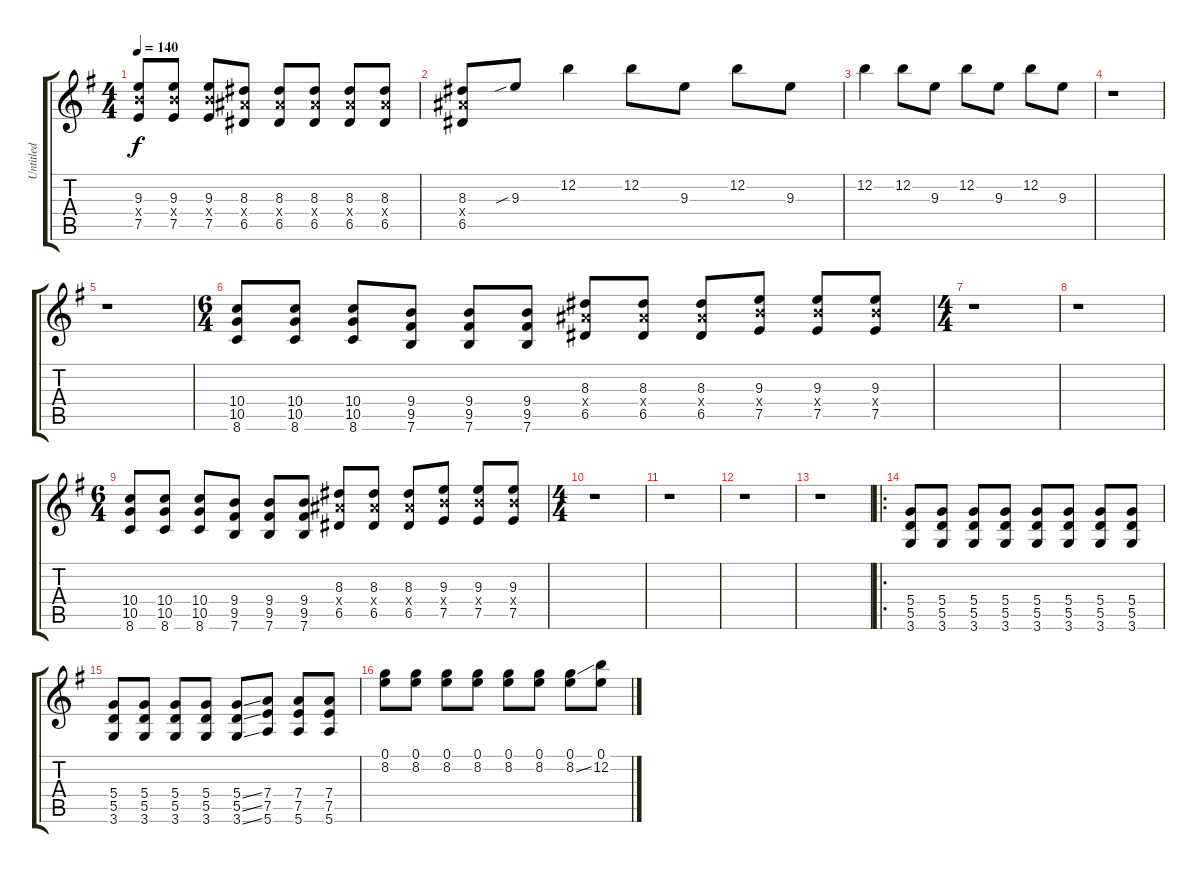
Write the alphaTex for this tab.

\track ("Untitled" "Untitled") {instrument distortionguitar}
\staff {score tabs}
\tuning (E4 B3 G3 D3 A2 E2) {hide}
\ts (4 4)
\tempo 140
\clef g2
\ks g
(9.3 9.4{x} 7.5).8{dy f} (9.3 9.4{x} 7.5).8 (9.3 9.4{x} 7.5).8 (8.3 8.4{x} 6.5).8 (8.3 8.4{x} 6.5).8 (8.3 8.4{x} 6.5).8 (8.3 8.4{x} 6.5).8 (8.3 8.4{x} 6.5).8 |
(8.3 8.4{x} 6.5).8 9.3{sib}.8 12.2.4 12.2.8 9.3.8 12.2.8 9.3.8 |
12.2.4 12.2.8 9.3.8 12.2.8 9.3.8 12.2.8 9.3.8 |
r.1 |
r.1 |
\ts (6 4)
(10.4 10.5 8.6).8 (10.4 10.5 8.6).8 (10.4 10.5 8.6).8 (9.4 9.5 7.6).8 (9.4 9.5 7.6).8 (9.4 9.5 7.6).8 (8.3 8.4{x} 6.5).8 (8.3 8.4{x} 6.5).8 (8.3 8.4{x} 6.5).8 (9.3 9.4{x} 7.5).8 (9.3 9.4{x} 7.5).8 (9.3 9.4{x} 7.5).8 |
\ts (4 4)
r.1 |
r.1 |
\ts (6 4)
(10.4 10.5 8.6).8 (10.4 10.5 8.6).8 (10.4 10.5 8.6).8 (9.4 9.5 7.6).8 (9.4 9.5 7.6).8 (9.4 9.5 7.6).8 (8.3 8.4{x} 6.5).8 (8.3 8.4{x} 6.5).8 (8.3 8.4{x} 6.5).8 (9.3 9.4{x} 7.5).8 (9.3 9.4{x} 7.5).8 (9.3 9.4{x} 7.5).8 |
\ts (4 4)
r.1 |
r.1 |
r.1 |
r.1 |
\ro
(5.4 5.5 3.6).8 (5.4 5.5 3.6).8 (5.4 5.5 3.6).8 (5.4 5.5 3.6).8 (5.4 5.5 3.6).8 (5.4 5.5 3.6).8 (5.4 5.5 3.6).8 (5.4 5.5 3.6).8 |
(5.4 5.5 3.6).8 (5.4 5.5 3.6).8 (5.4 5.5 3.6).8 (5.4 5.5 3.6).8 (5.4{ss} 5.5{ss} 3.6{ss}).8 (7.4 7.5 5.6).8 (7.4 7.5 5.6).8 (7.4 7.5 5.6).8 |
(0.1 8.2).8 (0.1 8.2).8 (0.1 8.2).8 (0.1 8.2).8 (0.1 8.2).8 (0.1 8.2).8 (0.1 8.2{ss}).8 (0.1 12.2).8
